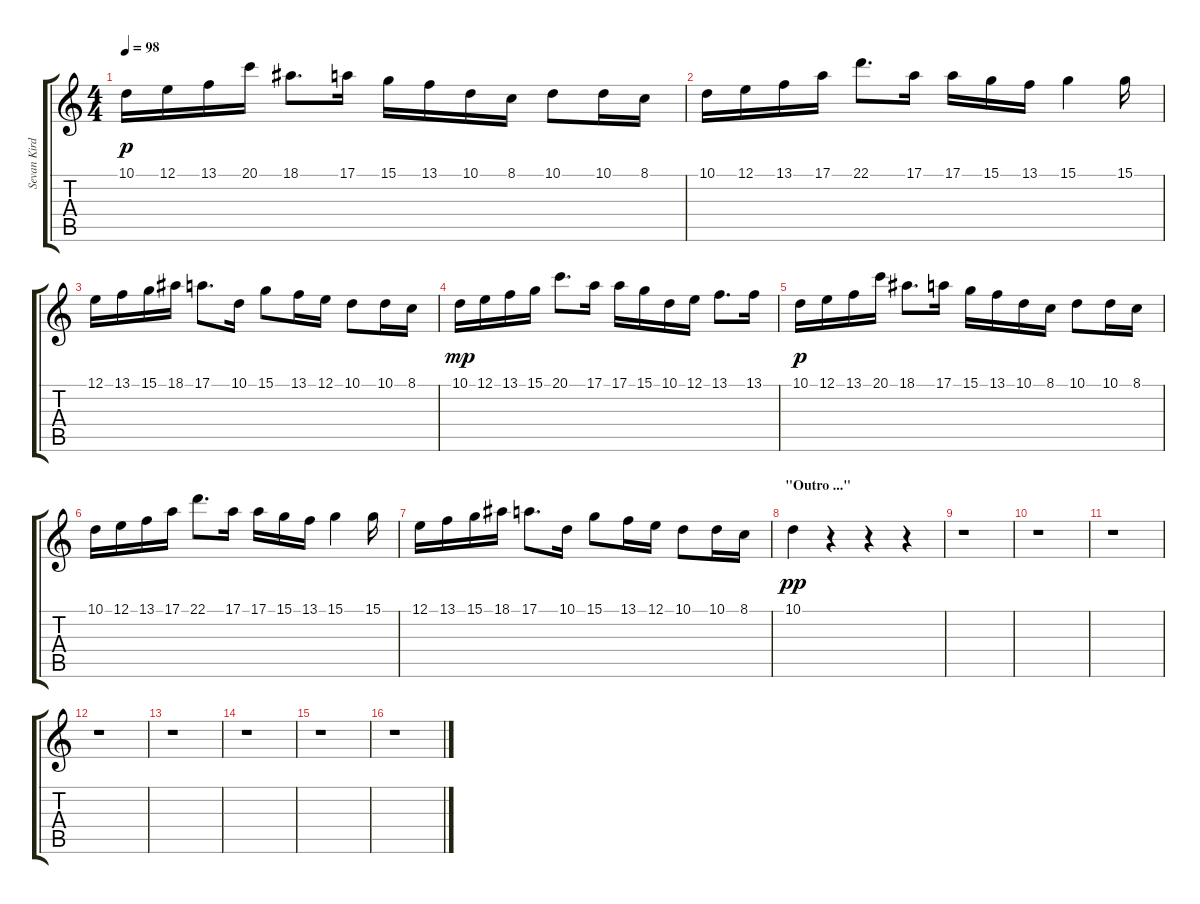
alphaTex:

\track ("Sevan Kirder or Chrigel" "Sevan Kird") {instrument flute}
\staff {score tabs}
\tuning (E4 B3 G3 D3 A2 E2) {hide}
\ts (4 4)
\tempo 98
\clef g2
\ks c
10.1.16{dy p} 12.1.16 13.1.16 20.1.16 18.1.8{d} 17.1.16 15.1.16 13.1.16 10.1.16 8.1.16 10.1.8 10.1.16 8.1.16 |
10.1.16 12.1.16 13.1.16 17.1.16 22.1.8{d} 17.1.16 17.1.16 15.1.16 13.1.16 15.1.4 15.1.16 |
12.1.16 13.1.16 15.1.16 18.1.16 17.1.8{d} 10.1.16 15.1.8 13.1.16 12.1.16 10.1.8 10.1.16 8.1.16 |
10.1.16{dy mp} 12.1.16 13.1.16 15.1.16 20.1.8{d} 17.1.16 17.1.16 15.1.16 10.1.16 12.1.16 13.1.8{d} 13.1.16 |
10.1.16{dy p} 12.1.16 13.1.16 20.1.16 18.1.8{d} 17.1.16 15.1.16 13.1.16 10.1.16 8.1.16 10.1.8 10.1.16 8.1.16 |
10.1.16 12.1.16 13.1.16 17.1.16 22.1.8{d} 17.1.16 17.1.16 15.1.16 13.1.16 15.1.4 15.1.16 |
12.1.16 13.1.16 15.1.16 18.1.16 17.1.8{d} 10.1.16 15.1.8 13.1.16 12.1.16 10.1.8 10.1.16 8.1.16 |
\section ("" "\"Outro ...\"")
10.1.4{dy pp} r.4 r.4 r.4 |
r.1 |
r.1 |
r.1 |
r.1 |
r.1 |
r.1 |
r.1 |
r.1
